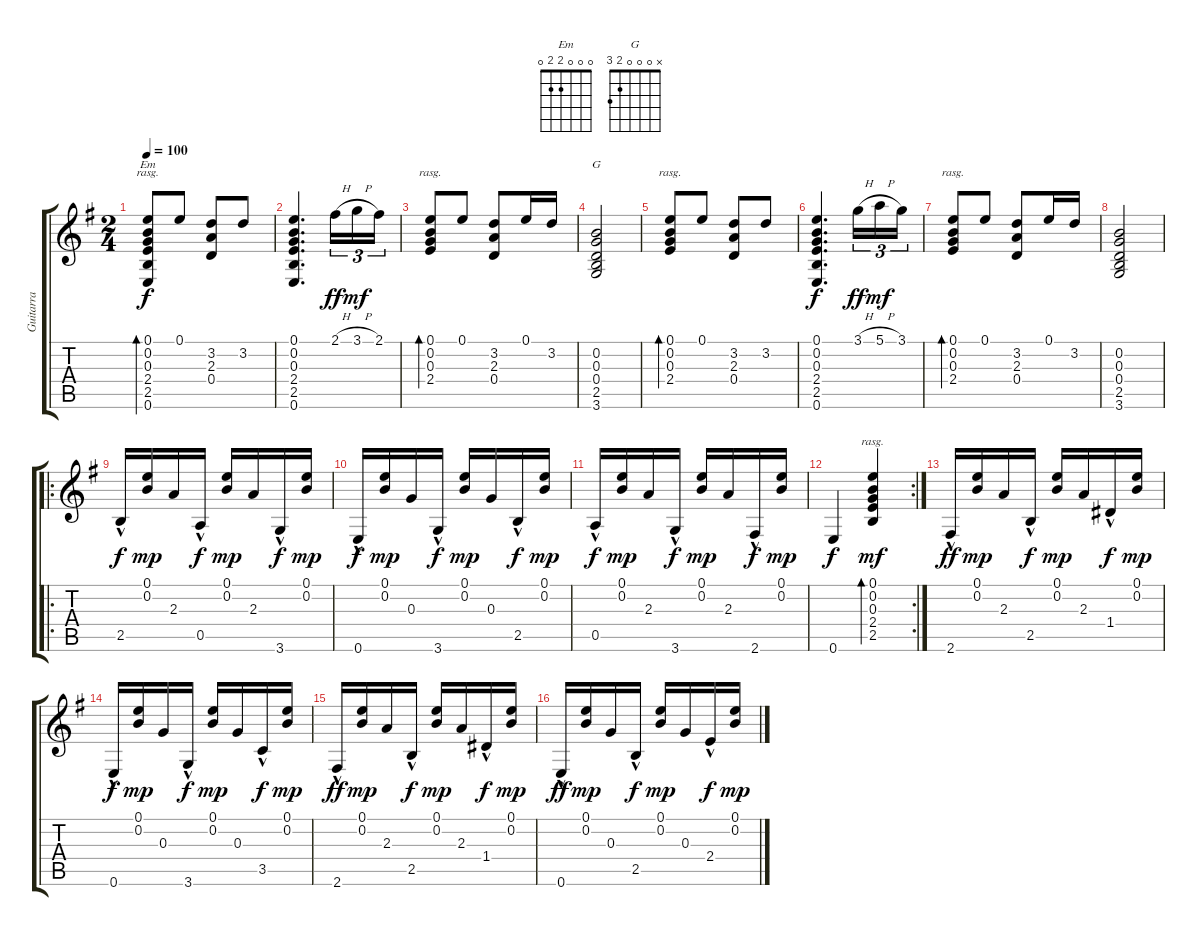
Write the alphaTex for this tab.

\track ("Guitarra" "Guitarra") {instrument acousticguitarnylon}
\staff {score tabs}
\tuning (E4 B3 G3 D3 A2 E2) {hide}
\chord ("Em" 0 0 0 2 2 0)
\chord ("G" x 0 0 0 2 3)
\ts (2 4)
\tempo 100
\clef g2
\ks eminor
(0.1 0.2 0.3 2.4 2.5 0.6).8{bd 480 ch "Em" rasg ii dy f instrument acousticguitarnylon} 0.1.8 (3.2 2.3 0.4).8 3.2.8 |
(0.1 0.2 0.3 2.4 2.5 0.6).4{d} 2.1{h}.16{tu (3 2) dy ff} 3.1{h}.16{tu (3 2) dy mf} 2.1.16{tu (3 2)} |
(0.1 0.2 0.3 2.4).8{bd 480 rasg ii} 0.1.8 (3.2 2.3 0.4).8 0.1.16 3.2.16 |
(0.2 0.3 0.4 2.5 3.6).2{ch "G"} |
(0.1 0.2 0.3 2.4).8{bd 480 rasg ii} 0.1.8 (3.2 2.3 0.4).8 3.2.8 |
(0.1 0.2 0.3 2.4 2.5 0.6).4{d dy f} 3.1{h}.16{tu (3 2) dy ff} 5.1{h}.16{tu (3 2) dy mf} 3.1.16{tu (3 2)} |
(0.1 0.2 0.3 2.4).8{bd 480 rasg ii} 0.1.8 (3.2 2.3 0.4).8 0.1.16 3.2.16 |
(0.2 0.3 0.4 2.5 3.6).2 |
\ro
2.5{hac}.16{dy f} (0.1 0.2).16{dy mp} 2.3.16 0.5{hac}.16{dy f} (0.1 0.2).16{dy mp} 2.3.16 3.6{hac}.16{dy f} (0.1 0.2).16{dy mp} |
0.6{hac}.16{dy f} (0.1 0.2).16{dy mp} 0.3.16 3.6{hac}.16{dy f} (0.1 0.2).16{dy mp} 0.3.16 2.5{hac}.16{dy f} (0.1 0.2).16{dy mp} |
0.5{hac}.16{dy f} (0.1 0.2).16{dy mp} 2.3.16 3.6{hac}.16{dy f} (0.1 0.2).16{dy mp} 2.3.16 2.6{hac}.16{dy f} (0.1 0.2).16{dy mp} |
\rc 2
0.6.4{dy f} (0.1 0.2 0.3 2.4 2.5).4{bd 480 rasg ii dy mf} |
2.6{hac}.16{dy ff} (0.1 0.2).16{dy mp} 2.3.16 2.5{hac}.16{dy f} (0.1 0.2).16{dy mp} 2.3.16 1.4{hac}.16{dy f} (0.1 0.2).16{dy mp} |
0.6{hac}.16{dy f} (0.1 0.2).16{dy mp} 0.3.16 3.6{hac}.16{dy f} (0.1 0.2).16{dy mp} 0.3.16 3.5{hac}.16{dy f} (0.1 0.2).16{dy mp} |
2.6{hac}.16{dy ff} (0.1 0.2).16{dy mp} 2.3.16 2.5{hac}.16{dy f} (0.1 0.2).16{dy mp} 2.3.16 1.4{hac}.16{dy f} (0.1 0.2).16{dy mp} |
0.6{hac}.16{dy ff} (0.1 0.2).16{dy mp} 0.3.16 2.5{hac}.16{dy f} (0.1 0.2).16{dy mp} 0.3.16 2.4{hac}.16{dy f} (0.1 0.2).16{dy mp}
